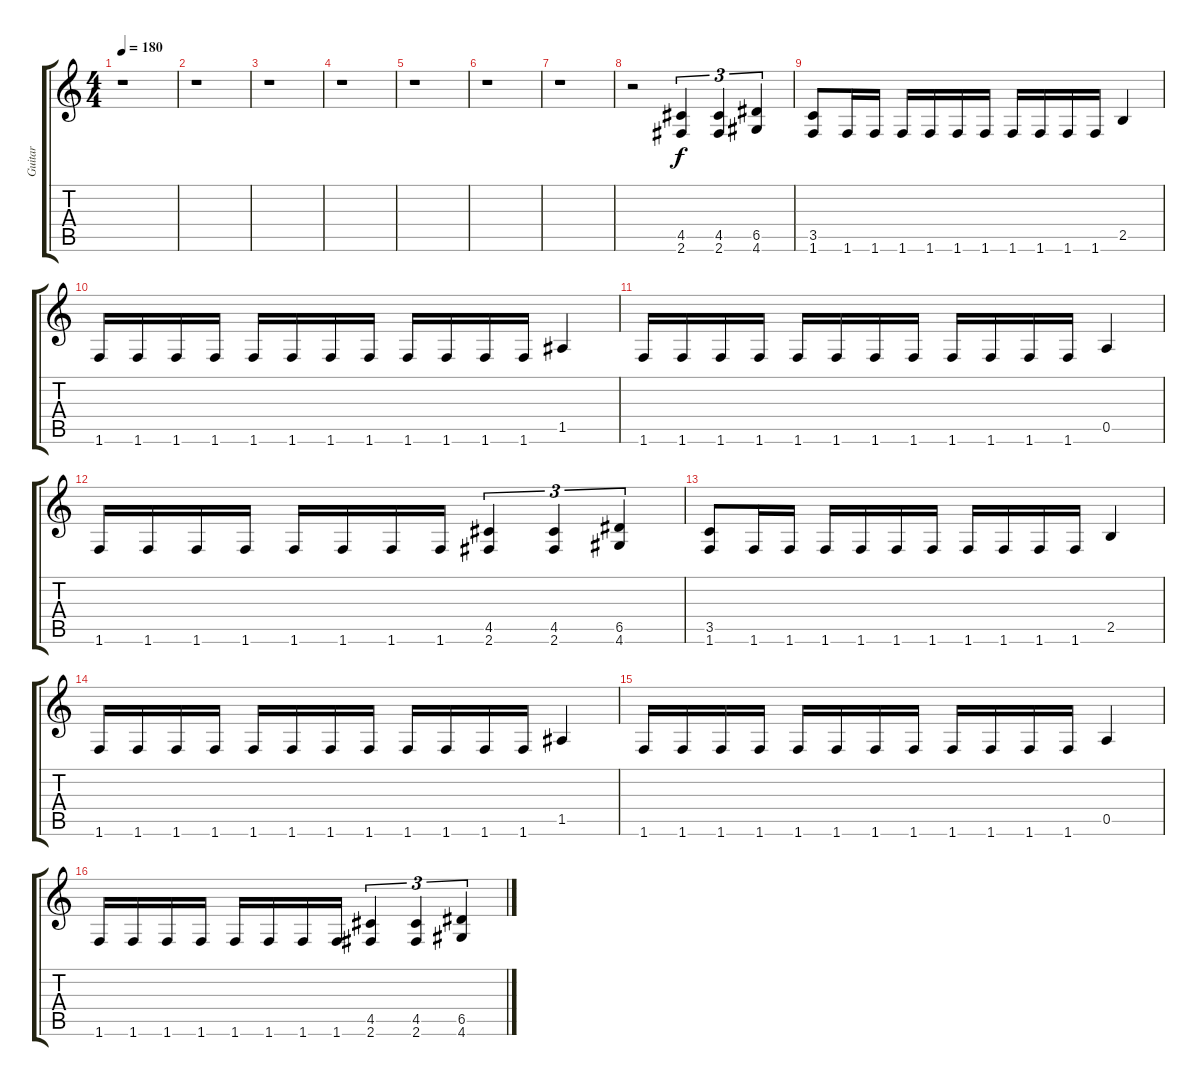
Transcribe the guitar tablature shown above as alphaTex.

\track ("Guitar" "Guitar") {instrument distortionguitar}
\staff {score tabs}
\tuning (E4 B3 G3 D3 A2 E2) {hide}
\ts (4 4)
\tempo 180
\clef g2
\ks c
r.1{dy f instrument distortionguitar} |
r.1 |
r.1 |
r.1 |
r.1 |
r.1 |
r.1 |
r.2 (4.5 2.6).4{tu (3 2)} (4.5 2.6).4{tu (3 2)} (6.5 4.6).4{tu (3 2)} |
(3.5 1.6).8 1.6.16 1.6.16 1.6.16 1.6.16 1.6.16 1.6.16 1.6.16 1.6.16 1.6.16 1.6.16 2.5.4 |
1.6.16 1.6.16 1.6.16 1.6.16 1.6.16 1.6.16 1.6.16 1.6.16 1.6.16 1.6.16 1.6.16 1.6.16 1.5.4 |
1.6.16 1.6.16 1.6.16 1.6.16 1.6.16 1.6.16 1.6.16 1.6.16 1.6.16 1.6.16 1.6.16 1.6.16 0.5.4 |
1.6.16 1.6.16 1.6.16 1.6.16 1.6.16 1.6.16 1.6.16 1.6.16 (4.5 2.6).4{tu (3 2)} (4.5 2.6).4{tu (3 2)} (6.5 4.6).4{tu (3 2)} |
(3.5 1.6).8 1.6.16 1.6.16 1.6.16 1.6.16 1.6.16 1.6.16 1.6.16 1.6.16 1.6.16 1.6.16 2.5.4 |
1.6.16 1.6.16 1.6.16 1.6.16 1.6.16 1.6.16 1.6.16 1.6.16 1.6.16 1.6.16 1.6.16 1.6.16 1.5.4 |
1.6.16 1.6.16 1.6.16 1.6.16 1.6.16 1.6.16 1.6.16 1.6.16 1.6.16 1.6.16 1.6.16 1.6.16 0.5.4 |
1.6.16 1.6.16 1.6.16 1.6.16 1.6.16 1.6.16 1.6.16 1.6.16 (4.5 2.6).4{tu (3 2)} (4.5 2.6).4{tu (3 2)} (6.5 4.6).4{tu (3 2)}
